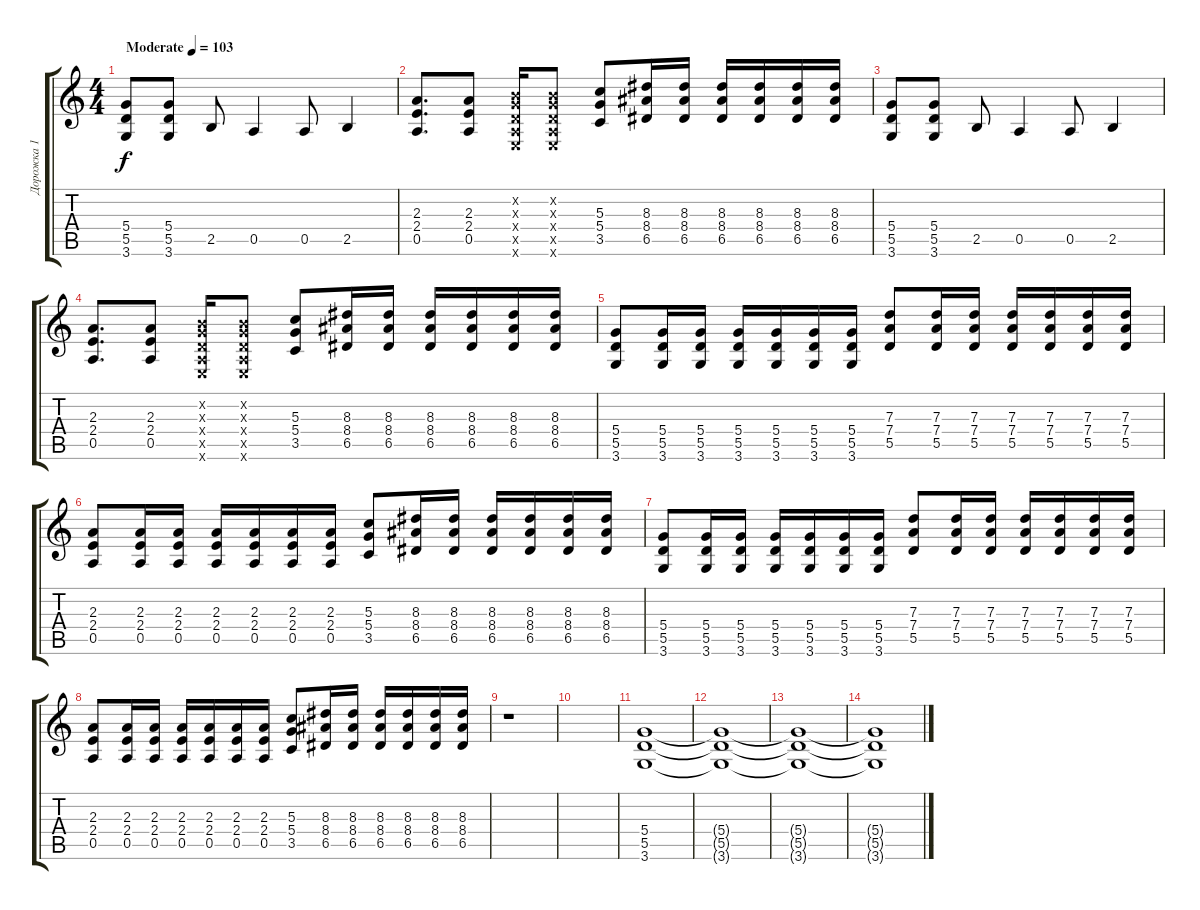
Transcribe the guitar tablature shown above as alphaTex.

\track ("Дорожка 1" "Дорожка 1") {instrument overdrivenguitar}
\staff {score tabs}
\tuning (E4 B3 G3 D3 A2 E2) {hide}
\ts (4 4)
\tempo (103 "Moderate")
\clef g2
\ks c
(5.4 5.5 3.6).8{dy f instrument overdrivenguitar} (5.4 5.5 3.6).8 2.5.8 0.5.4 0.5.8 2.5.4 |
(2.3 2.4 0.5).8{d} (2.3 2.4 0.5).8 (0.2{x} 0.3{x} 0.4{x} 0.5{x} 0.6{x}).16 (0.2{x} 0.3{x} 0.4{x} 0.5{x} 0.6{x}).8 (5.3 5.4 3.5).8 (8.3 8.4 6.5).16 (8.3 8.4 6.5).16 (8.3 8.4 6.5).16 (8.3 8.4 6.5).16 (8.3 8.4 6.5).16 (8.3 8.4 6.5).16 |
(5.4 5.5 3.6).8 (5.4 5.5 3.6).8 2.5.8 0.5.4 0.5.8 2.5.4 |
(2.3 2.4 0.5).8{d} (2.3 2.4 0.5).8 (0.2{x} 0.3{x} 0.4{x} 0.5{x} 0.6{x}).16 (0.2{x} 0.3{x} 0.4{x} 0.5{x} 0.6{x}).8 (5.3 5.4 3.5).8 (8.3 8.4 6.5).16 (8.3 8.4 6.5).16 (8.3 8.4 6.5).16 (8.3 8.4 6.5).16 (8.3 8.4 6.5).16 (8.3 8.4 6.5).16 |
(5.4 5.5 3.6).8 (5.4 5.5 3.6).16 (5.4 5.5 3.6).16 (5.4 5.5 3.6).16 (5.4 5.5 3.6).16 (5.4 5.5 3.6).16 (5.4 5.5 3.6).16 (7.3 7.4 5.5).8 (7.3 7.4 5.5).16 (7.3 7.4 5.5).16 (7.3 7.4 5.5).16 (7.3 7.4 5.5).16 (7.3 7.4 5.5).16 (7.3 7.4 5.5).16 |
(2.3 2.4 0.5).8 (2.3 2.4 0.5).16 (2.3 2.4 0.5).16 (2.3 2.4 0.5).16 (2.3 2.4 0.5).16 (2.3 2.4 0.5).16 (2.3 2.4 0.5).16 (5.3 5.4 3.5).8 (8.3 8.4 6.5).16 (8.3 8.4 6.5).16 (8.3 8.4 6.5).16 (8.3 8.4 6.5).16 (8.3 8.4 6.5).16 (8.3 8.4 6.5).16 |
(5.4 5.5 3.6).8 (5.4 5.5 3.6).16 (5.4 5.5 3.6).16 (5.4 5.5 3.6).16 (5.4 5.5 3.6).16 (5.4 5.5 3.6).16 (5.4 5.5 3.6).16 (7.3 7.4 5.5).8 (7.3 7.4 5.5).16 (7.3 7.4 5.5).16 (7.3 7.4 5.5).16 (7.3 7.4 5.5).16 (7.3 7.4 5.5).16 (7.3 7.4 5.5).16 |
(2.3 2.4 0.5).8 (2.3 2.4 0.5).16 (2.3 2.4 0.5).16 (2.3 2.4 0.5).16 (2.3 2.4 0.5).16 (2.3 2.4 0.5).16 (2.3 2.4 0.5).16 (5.3 5.4 3.5).8 (8.3 8.4 6.5).16 (8.3 8.4 6.5).16 (8.3 8.4 6.5).16 (8.3 8.4 6.5).16 (8.3 8.4 6.5).16 (8.3 8.4 6.5).16 |
r.1 |
|
(5.4 5.5 3.6).1{volume 0} |
(5.4{t} 5.5{t} 3.6{t}).1 |
(5.4{t} 5.5{t} 3.6{t}).1 |
(5.4{t} 5.5{t} 3.6{t}).1
